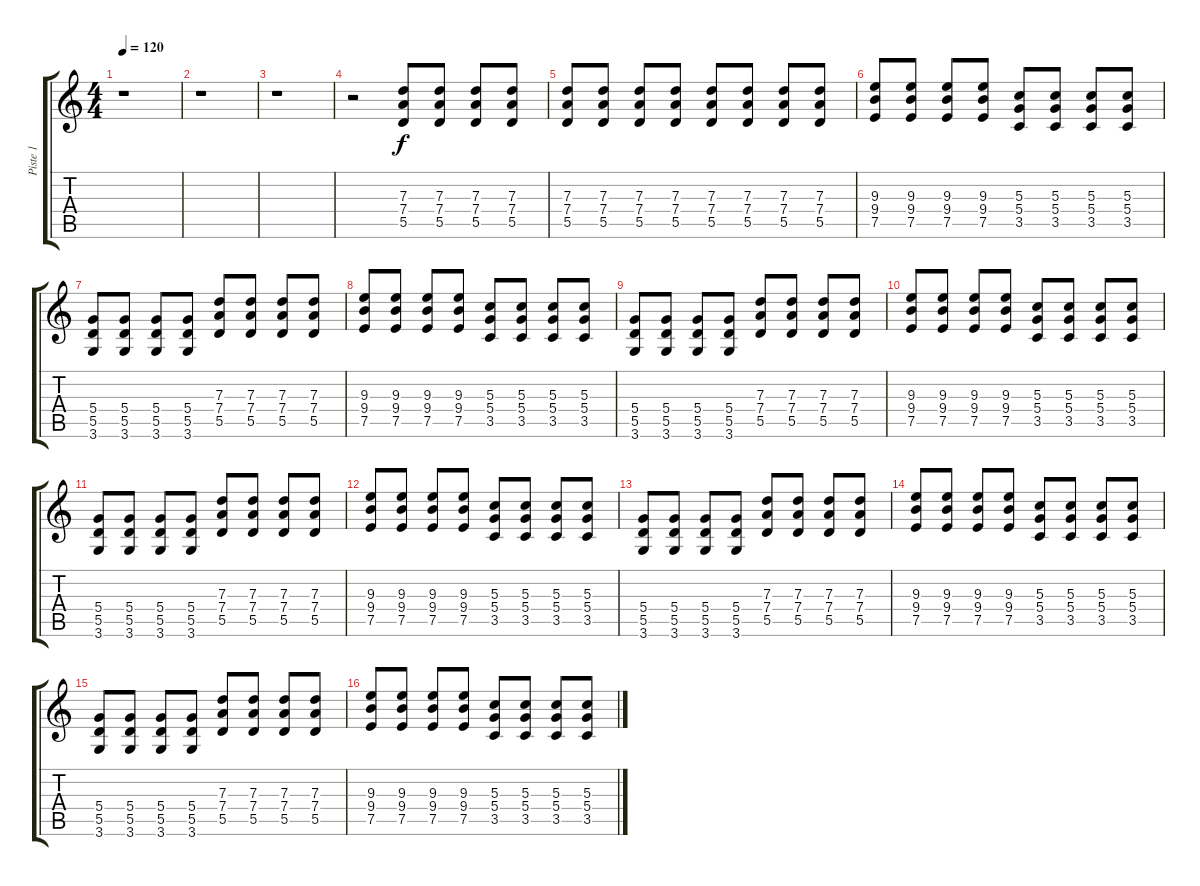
\track ("Piste 1" "Piste 1") {instrument overdrivenguitar}
\staff {score tabs}
\tuning (E4 B3 G3 D3 A2 E2) {hide}
\ts (4 4)
\tempo 120
\clef g2
\ks c
r.1{dy f} |
r.1 |
r.1 |
r.2 (7.3 7.4 5.5).8 (7.3 7.4 5.5).8 (7.3 7.4 5.5).8 (7.3 7.4 5.5).8 |
(7.3 7.4 5.5).8 (7.3 7.4 5.5).8 (7.3 7.4 5.5).8 (7.3 7.4 5.5).8 (7.3 7.4 5.5).8 (7.3 7.4 5.5).8 (7.3 7.4 5.5).8 (7.3 7.4 5.5).8 |
(9.3 9.4 7.5).8 (9.3 9.4 7.5).8 (9.3 9.4 7.5).8 (9.3 9.4 7.5).8 (5.3 5.4 3.5).8 (5.3 5.4 3.5).8 (5.3 5.4 3.5).8 (5.3 5.4 3.5).8 |
(5.4 5.5 3.6).8 (5.4 5.5 3.6).8 (5.4 5.5 3.6).8 (5.4 5.5 3.6).8 (7.3 7.4 5.5).8 (7.3 7.4 5.5).8 (7.3 7.4 5.5).8 (7.3 7.4 5.5).8 |
(9.3 9.4 7.5).8 (9.3 9.4 7.5).8 (9.3 9.4 7.5).8 (9.3 9.4 7.5).8 (5.3 5.4 3.5).8 (5.3 5.4 3.5).8 (5.3 5.4 3.5).8 (5.3 5.4 3.5).8 |
(5.4 5.5 3.6).8 (5.4 5.5 3.6).8 (5.4 5.5 3.6).8 (5.4 5.5 3.6).8 (7.3 7.4 5.5).8 (7.3 7.4 5.5).8 (7.3 7.4 5.5).8 (7.3 7.4 5.5).8 |
(9.3 9.4 7.5).8 (9.3 9.4 7.5).8 (9.3 9.4 7.5).8 (9.3 9.4 7.5).8 (5.3 5.4 3.5).8 (5.3 5.4 3.5).8 (5.3 5.4 3.5).8 (5.3 5.4 3.5).8 |
(5.4 5.5 3.6).8 (5.4 5.5 3.6).8 (5.4 5.5 3.6).8 (5.4 5.5 3.6).8 (7.3 7.4 5.5).8 (7.3 7.4 5.5).8 (7.3 7.4 5.5).8 (7.3 7.4 5.5).8 |
(9.3 9.4 7.5).8 (9.3 9.4 7.5).8 (9.3 9.4 7.5).8 (9.3 9.4 7.5).8 (5.3 5.4 3.5).8 (5.3 5.4 3.5).8 (5.3 5.4 3.5).8 (5.3 5.4 3.5).8 |
(5.4 5.5 3.6).8 (5.4 5.5 3.6).8 (5.4 5.5 3.6).8 (5.4 5.5 3.6).8 (7.3 7.4 5.5).8 (7.3 7.4 5.5).8 (7.3 7.4 5.5).8 (7.3 7.4 5.5).8 |
(9.3 9.4 7.5).8 (9.3 9.4 7.5).8 (9.3 9.4 7.5).8 (9.3 9.4 7.5).8 (5.3 5.4 3.5).8 (5.3 5.4 3.5).8 (5.3 5.4 3.5).8 (5.3 5.4 3.5).8 |
(5.4 5.5 3.6).8 (5.4 5.5 3.6).8 (5.4 5.5 3.6).8 (5.4 5.5 3.6).8 (7.3 7.4 5.5).8 (7.3 7.4 5.5).8 (7.3 7.4 5.5).8 (7.3 7.4 5.5).8 |
(9.3 9.4 7.5).8 (9.3 9.4 7.5).8 (9.3 9.4 7.5).8 (9.3 9.4 7.5).8 (5.3 5.4 3.5).8 (5.3 5.4 3.5).8 (5.3 5.4 3.5).8 (5.3 5.4 3.5).8
